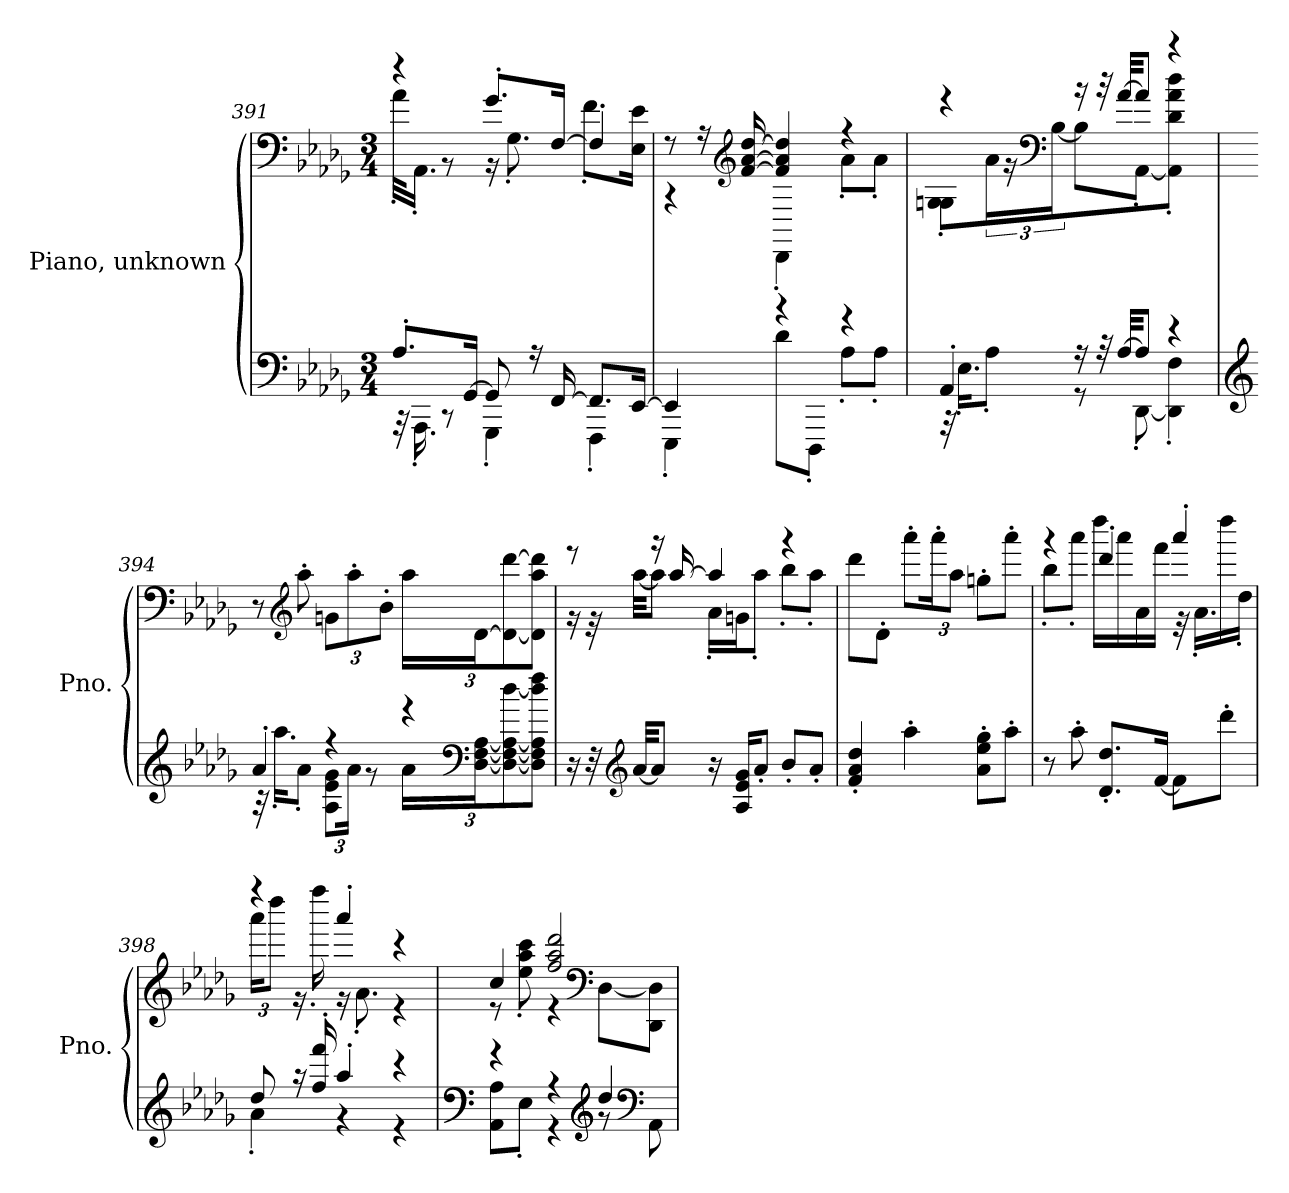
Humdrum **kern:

**kern	**kern
*part1	*part1
*staff2	*staff1
*I"Piano, unknown	*
*I'Pno.	*
*clefF4	*clefF4
*k[b-e-a-d-g-]	*k[b-e-a-d-g-]
*M3/4	*M3/4
=391	=391
*^	*^
8.A-'/L	32r	4r	32a-'\KLL
.	16.AAA-'\	.	16.AA-'\JJ
.	8r	.	8r
[16GG-/Jk	.	.	.
8GG-/]	4GGG-'\	8.g-'/L	16r
.	.	.	8.G-'\
16r	.	.	.
[16FF/	.	[16F/Jk	.
8.FF/L]	4FFF'\	4F/]	8.f'\L
[16EE-/Jk	.	.	16E-\ 16e-\Jk
=392	=392	=392	=392
4EE-/]	4EEE-'\	8r	4r
.	.	16r	.
*	*	*clefG2	*
.	.	[16f/ [16a-/ [16dd-/	.
4r	8d-\L	4f/] 4a-/] 4dd-/]	4DD-'\
.	8DDD-'\J	.	.
4r	8A-'\L	4r	8a-'\L
.	8A-'\J	.	8a-'\J
!!LO:LB:g=z	!!
=393	=393	=393	=393
4AA-'/	32r	4r	8G-\' 8Gn\'L
.	16.E-'\KL	.	.
.	8A-'\J	.	24a-\Jk
.	.	.	24r
*	*	*clefF4	*
.	.	.	[24B-\
16r	8r	16r	8B-\L]
32r	.	32r	.
[32A-/KKL	.	[32a-/KKL	.
8A-/J]	[8DD-'\	8a-/J]	[8AA-'\J
4r	4DD-\]' 4F\'	4r	4AA-\]' 4d-\' 4a-\' 4dd-\'
*	*	*v	*v
=394	=394	=394
*clefG2	*	*
4a-'/	32r	8r
.	16.aa-'\KL	.
*	*	*clefG2
.	8a-'\J	8aa-'\
*	*Xbrackettup	*Xbrackettup
4r	12A-\ 12e-\ 12g-\L	12gn\L
.	24a-\Jk	12aa-'\
.	8r	.
.	.	12b-'\J
4r	24a-\LL	24aa-\LL
*clefF4	*	*
.	[24D-\ [24F\ [24A-\J	[24d-\J
.	12D-\_ 12F\_ 12A-\_ [12dd-\	12d-\_ [12ddd-\
.	12D-\] 12F\] 12A-\] 12dd-\] 12ff\J	12d-\] 12aa-\ 12ddd-\]J
*v	*v	*
!!LO:LB:g=z
=395	=395
*	*^
16r	8r	16r
32r	.	32r
*clefG2	*	*
[32a-/KKL	.	[32aa-\KKL
8a-/J]	16r	8aa-\J]
.	[16aa-/	.
16r	4aa-/]	16a-'\LL
16A-/ 16e-/ 16g-/KL	.	16gn\J
8a-'/J	.	8aa-'\J
8b-'/L	4r	8bb-'\L
8a-'/J	.	8aa-'\J
*	*v	*v
=396	=396
4f/' 4a-/' 4dd-/'	8ddd-\L
.	8d-'\J
4aa-'\	8aaa-'\L
.	24aaa-'\K
.	12aa-\J
8a-\' 8ee-\' 8gg-\'L	8ggn'\L
8aa-'\J	8aaa-'\J
=397	=397
*	*^
8r	4r	8bb-'\L
8aa-'\	.	8aaa-'\J
8.d-/' 8.dd-/'L	4ddd-'/	16dddd-\LL
.	.	16aaa-\
.	.	16a-\
[16f/Jk	.	16fff\JJ
8f\L]	4aaa-'/	32r
.	.	16.a-'\LL
8ddd-'\J	.	16dddd-\
.	.	16dd-'\JJ
!!LO:LB:g=z	!!
=398	=398	=398
*^	*	*
8dd-/	4a-'\	4r	24aaa-\KL
.	.	.	12dddd-\J
16r	.	.	16r
16ff/' 16fff/'	.	.	16ffff'\
4aa-'/	4r	4aaa-'/	16r
.	.	.	8.a-'\
4r	4r	4r	4r
=399	=399	=399	=399
*clefF4	*	*	*
4r	8AA-\ 8A-\L	4cc/	8r
.	8E-'\J	.	8ee-\' 8aa-\' 8ccc\'
4r	4r	2ff/ 2aa-/ 2ddd-/	4r
*clefG2	*	*clefF4	*
4dd-/	8r	.	[8D-\L
*clefF4	*	*	*
.	8AA-\	.	8DD-\ 8D-\]J
*v	*v	*	*
*	*v	*v
=	=
*-	*-
